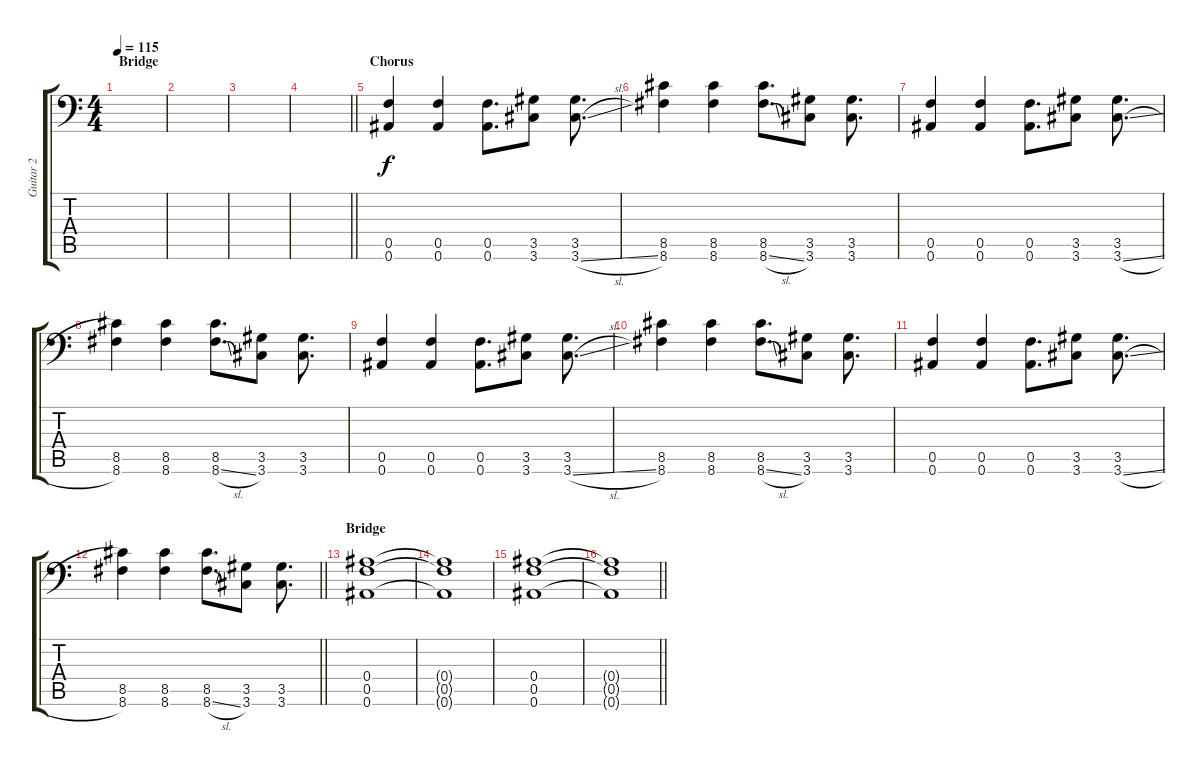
\track ("Guitar 2" "Guitar 2") {instrument distortionguitar}
\staff {score tabs}
\tuning (C4 G3 Eb3 Bb2 F2 Bb1) {hide}
\ts (4 4)
\section ("" "Bridge")
\tempo 115
\clef f4
\ks c
|
|
|
\barLineRight lightlight
|
\section ("" "Chorus")
(0.5 0.6).4 (0.5 0.6).4 (0.5 0.6).8{d} (3.5 3.6).8 (3.5 3.6{sl}).8{d} |
(8.5 8.6).4 (8.5 8.6).4 (8.5 8.6{sl}).8{d} (3.5 3.6).8 (3.5 3.6).8{d} |
(0.5 0.6).4 (0.5 0.6).4 (0.5 0.6).8{d} (3.5 3.6).8 (3.5 3.6{sl}).8{d} |
(8.5 8.6).4 (8.5 8.6).4 (8.5 8.6{sl}).8{d} (3.5 3.6).8 (3.5 3.6).8{d} |
(0.5 0.6).4 (0.5 0.6).4 (0.5 0.6).8{d} (3.5 3.6).8 (3.5 3.6{sl}).8{d} |
(8.5 8.6).4 (8.5 8.6).4 (8.5 8.6{sl}).8{d} (3.5 3.6).8 (3.5 3.6).8{d} |
(0.5 0.6).4 (0.5 0.6).4 (0.5 0.6).8{d} (3.5 3.6).8 (3.5 3.6{sl}).8{d} |
\barLineRight lightlight
(8.5 8.6).4 (8.5 8.6).4 (8.5 8.6{sl}).8{d} (3.5 3.6).8 (3.5 3.6).8{d} |
\section ("" "Bridge")
(0.4 0.5 0.6).1 |
(0.4{t} 0.5{t} 0.6{t}).1 |
(0.4 0.5 0.6).1 |
\barLineRight lightlight
(0.4{t} 0.5{t} 0.6{t}).1
